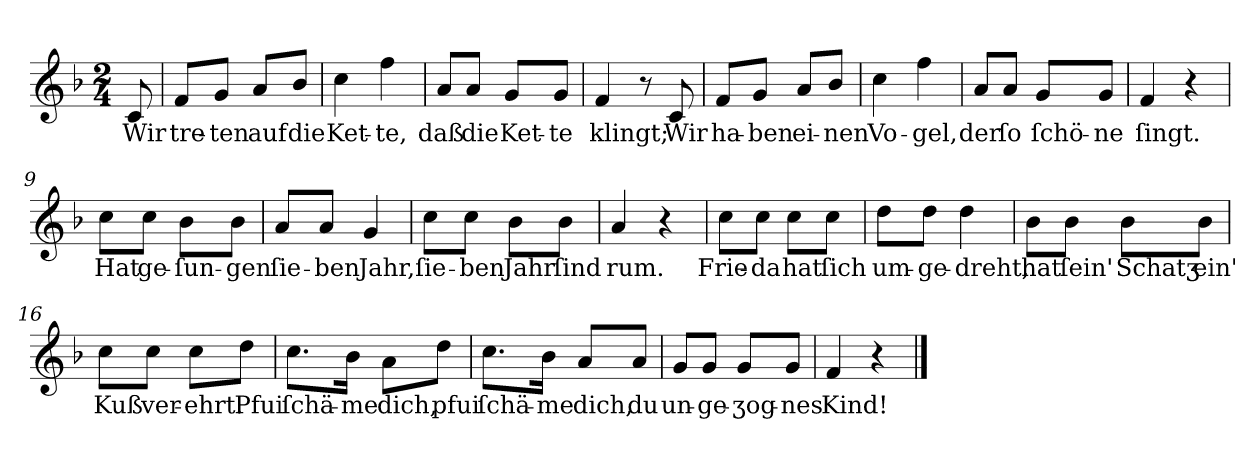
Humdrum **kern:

**kern	**text
*part1	*part1
*staff1	*staff1
*clefG2	*
*k[b-]	*
*F:	*
*M2/4	*
=	=
8c	Wir
=1	=1
8f/L	tre-
8g/J	-ten
8a/L	auf
8b-/J	die
=2	=2
4cc	Ket-
4ff	-te,
=3	=3
8a/L	daß
8a/J	die
8g/L	Ket-
8g/J	-te
=4	=4
4f	klingt;
8r	.
8c	Wir
=5	=5
8f/L	ha-
8g/J	-ben
8a/L	ei-
8b-/J	-nen
=6	=6
4cc	Vo-
4ff	-gel,
=7	=7
8a/L	der
8a/J	ſo
8g/L	ſchö-
8g/J	-ne
=8	=8
4f	ſingt.
4r	.
=9	=9
8cc\L	Hat
8cc\J	ge-
8b-\L	-ſun-
8b-\J	-gen
=10	=10
8a/L	ſie-
8a/J	-ben
4g	Jahr,
=11	=11
8cc\L	ſie-
8cc\J	-ben
8b-\L	Jahr
8b-\J	ſind
=12	=12
4a	rum.
4r	.
=13	=13
8cc\L	Frie-
8cc\J	-da
8cc\L	hat
8cc\J	ſich
=14	=14
8dd\L	um-
8dd\J	-ge-
4dd	-dreht,
=15	=15
8b-\L	hat
8b-\J	ſein'
8b-\L	Schatʒ
8b-\J	ein'
=16	=16
8cc\L	Kuß
8cc\J	ver-
8cc\L	-ehrt.
8dd\J	Pfui
=17	=17
8.cc\L	ſchä-
16b-\Jk	-me
8a\L	dich,
8dd\J	pfui
=18	=18
8.cc\L	ſchä-
16b-\Jk	-me
8a/L	dich,
8a/J	du
=19	=19
8g/L	un-
8g/J	-ge-
8g/L	-ʒog-
8g/J	-nes
=20	=20
4f	Kind!
4r	.
==	==
*-	*-
